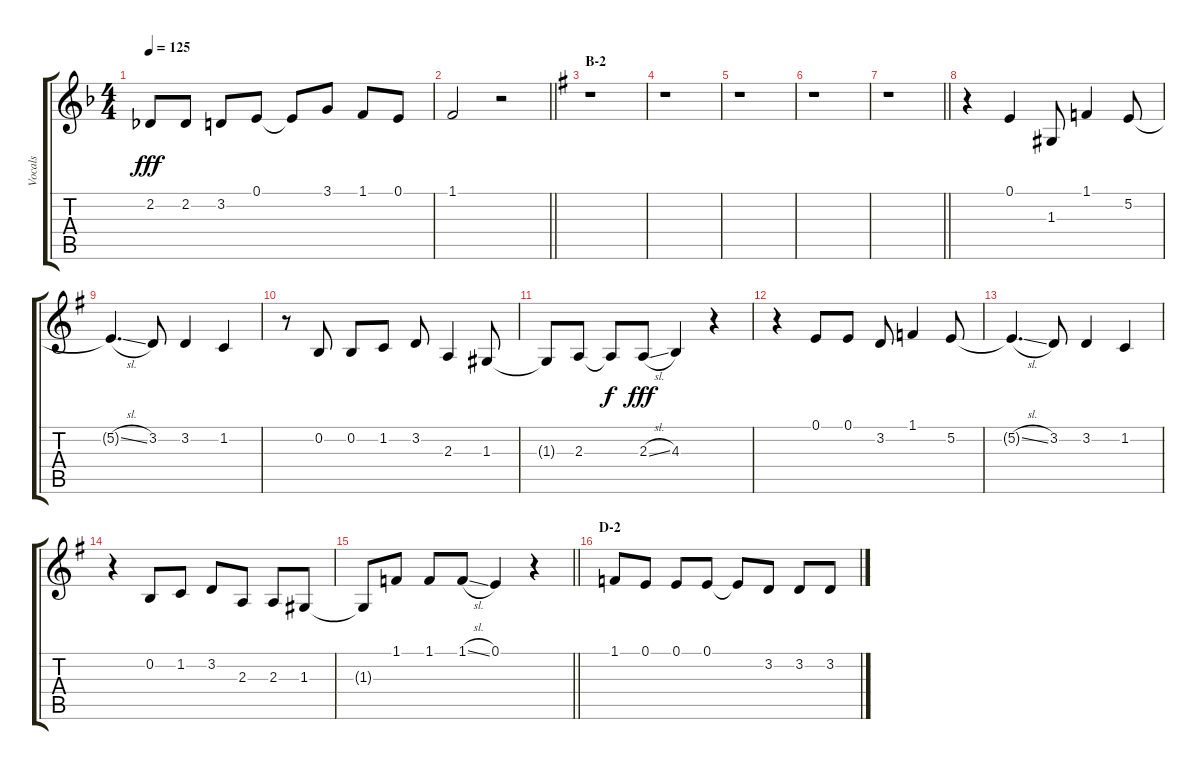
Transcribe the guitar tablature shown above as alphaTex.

\track ("Vocals" "Vocals") {instrument voiceoohs}
\staff {score tabs}
\tuning (E4 B3 G3 D3 A2 E2) {hide}
\ts (4 4)
\tempo 125
\clef g2
\ks f
2.2.8{dy fff} 2.2.8 3.2.8 0.1.8 0.1{t}.8 3.1.8 1.1.8 0.1.8 |
\barLineRight lightlight
1.1.2 r.2 |
\section ("" "B-2")
\ks g
r.1 |
r.1 |
r.1 |
r.1 |
\barLineRight lightlight
r.1 |
r.4 0.1.4 1.3.8 1.1.4 5.2.8 |
5.2{sl t}.4{d} 3.2.8 3.2.4 1.2.4 |
r.8 0.2.8 0.2.8 1.2.8 3.2.8 2.3.4 1.3.8 |
1.3{t}.8 2.3.8 2.3{t}.8{dy f} 2.3{sl}.8{dy fff} 4.3.4 r.4 |
r.4 0.1.8 0.1.8 3.2.8 1.1.4 5.2.8 |
5.2{sl t}.4{d} 3.2.8 3.2.4 1.2.4 |
r.4 0.2.8 1.2.8 3.2.8 2.3.8 2.3.8 1.3.8 |
\barLineRight lightlight
1.3{t}.8 1.1.8 1.1.8 1.1{sl}.8 0.1.4 r.4 |
\section ("" "D-2")
1.1.8 0.1.8 0.1.8 0.1.8 0.1{t}.8 3.2.8 3.2.8 3.2.8
